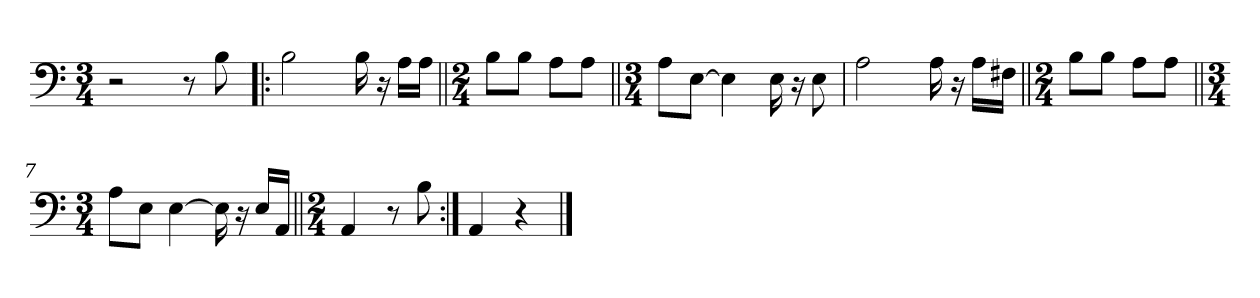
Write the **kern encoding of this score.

**kern
*part1
*staff1
*clefF4
*k[]
*M3/4
=1
2r
8r
8B\
=2!|:
2B\
16B\
16r
16A\LL
16A\JJ
=3||
*M2/4
8B\L
8B\J
8A\L
8A\J
=4||
*M3/4
8A\L
[8E\J
4E\]
16E\
16r
8E\
=5
2A\
16A\
16r
16A\LL
16F#X\JJ
=6||
*M2/4
8B\L
8B\J
8A\L
8A\J
=7||
*M3/4
8A\L
8E\J
[4E\
16E\]
16r
16E/LL
16AA/JJ
=8||
*M2/4
4AA/
8r
8B\
=9:|!
4AA/
4r
==
*-
